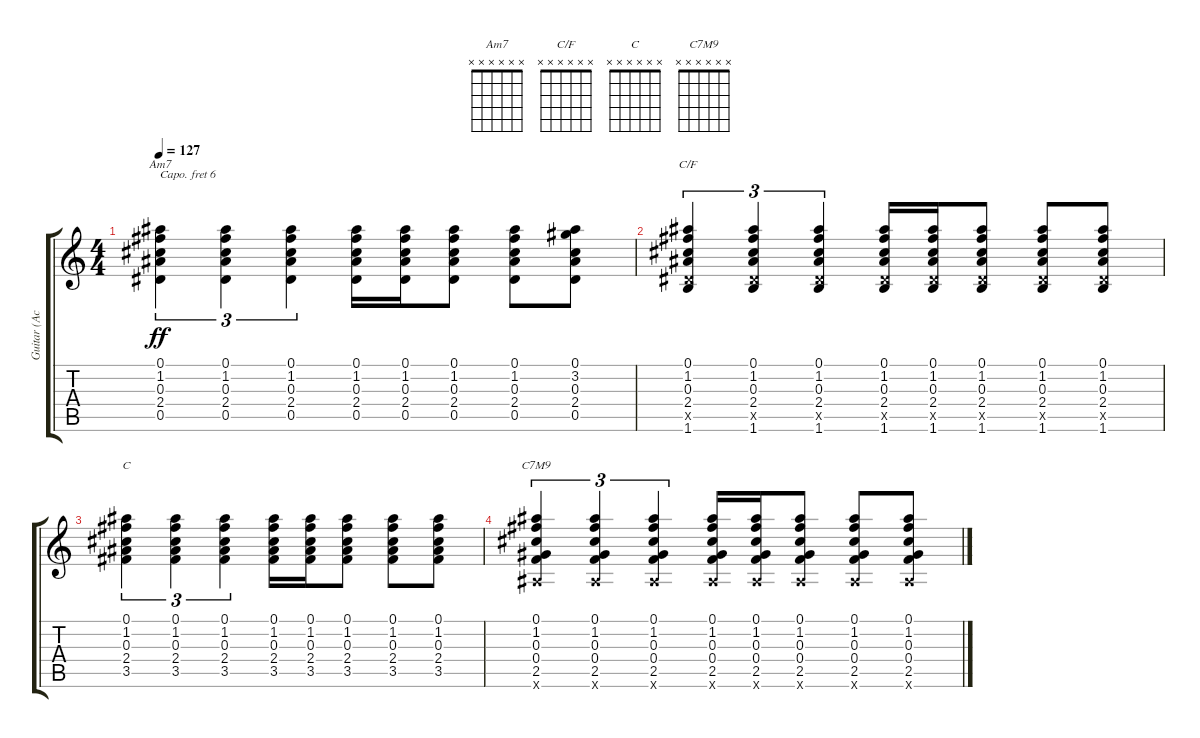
\track ("Guitar (Acoustic)" "Guitar (Ac") {instrument acousticguitarsteel}
\staff {score tabs}
\capo 6
\tuning (E4 B3 G3 D3 A2 E2) {hide}
\chord ("Am7" x x x x x x)
\chord ("C/F" x x x x x x)
\chord ("C" x x x x x x)
\chord ("C7M9" x x x x x x)
\ts (4 4)
\tempo 127
\clef g2
\ks c
(0.1 1.2 0.3 2.4 0.5).4{tu (3 2) ch "Am7" dy ff} (0.1 1.2 0.3 2.4 0.5).4{tu (3 2)} (0.1 1.2 0.3 2.4 0.5).4{tu (3 2)} (0.1 1.2 0.3 2.4 0.5).16 (0.1 1.2 0.3 2.4 0.5).16 (0.1 1.2 0.3 2.4 0.5).8 (0.1 1.2 0.3 2.4 0.5).8 (0.1 3.2 0.3 2.4 0.5).8 |
(0.1 1.2 0.3 2.4 0.5{x} 1.6).4{tu (3 2) ch "C/F"} (0.1 1.2 0.3 2.4 0.5{x} 1.6).4{tu (3 2)} (0.1 1.2 0.3 2.4 0.5{x} 1.6).4{tu (3 2)} (0.1 1.2 0.3 2.4 0.5{x} 1.6).16 (0.1 1.2 0.3 2.4 0.5{x} 1.6).16 (0.1 1.2 0.3 2.4 0.5{x} 1.6).8 (0.1 1.2 0.3 2.4 0.5{x} 1.6).8 (0.1 1.2 0.3 2.4 0.5{x} 1.6).8 |
(0.1 1.2 0.3 2.4 3.5).4{tu (3 2) ch "C"} (0.1 1.2 0.3 2.4 3.5).4{tu (3 2)} (0.1 1.2 0.3 2.4 3.5).4{tu (3 2)} (0.1 1.2 0.3 2.4 3.5).16 (0.1 1.2 0.3 2.4 3.5).16 (0.1 1.2 0.3 2.4 3.5).8 (0.1 1.2 0.3 2.4 3.5).8 (0.1 1.2 0.3 2.4 3.5).8 |
(0.1 1.2 0.3 0.4 2.5 0.6{x}).4{tu (3 2) ch "C7M9"} (0.1 1.2 0.3 0.4 2.5 0.6{x}).4{tu (3 2)} (0.1 1.2 0.3 0.4 2.5 0.6{x}).4{tu (3 2)} (0.1 1.2 0.3 0.4 2.5 0.6{x}).16 (0.1 1.2 0.3 0.4 2.5 0.6{x}).16 (0.1 1.2 0.3 0.4 2.5 0.6{x}).8 (0.1 1.2 0.3 0.4 2.5 0.6{x}).8 (0.1 1.2 0.3 0.4 2.5 0.6{x}).8
